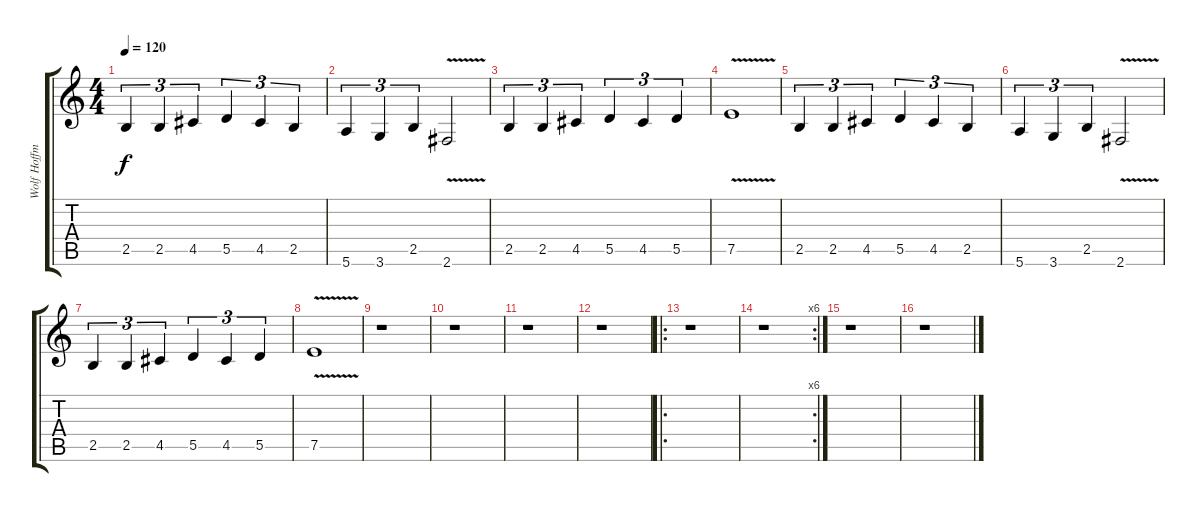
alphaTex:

\track ("Wolf Hoffmann" "Wolf Hoffm") {instrument distortionguitar}
\staff {score tabs}
\tuning (E4 B3 G3 D3 A2 E2) {hide}
\ts (4 4)
\tempo 120
\clef g2
\ks c
2.5.4{tu (3 2) dy f} 2.5.4{tu (3 2)} 4.5.4{tu (3 2)} 5.5.4{tu (3 2)} 4.5.4{tu (3 2)} 2.5.4{tu (3 2)} |
5.6.4{tu (3 2)} 3.6.4{tu (3 2)} 2.5.4{tu (3 2)} 2.6{v}.2 |
2.5.4{tu (3 2)} 2.5.4{tu (3 2)} 4.5.4{tu (3 2)} 5.5.4{tu (3 2)} 4.5.4{tu (3 2)} 5.5.4{tu (3 2)} |
7.5{v}.1 |
2.5.4{tu (3 2)} 2.5.4{tu (3 2)} 4.5.4{tu (3 2)} 5.5.4{tu (3 2)} 4.5.4{tu (3 2)} 2.5.4{tu (3 2)} |
5.6.4{tu (3 2)} 3.6.4{tu (3 2)} 2.5.4{tu (3 2)} 2.6{v}.2 |
2.5.4{tu (3 2)} 2.5.4{tu (3 2)} 4.5.4{tu (3 2)} 5.5.4{tu (3 2)} 4.5.4{tu (3 2)} 5.5.4{tu (3 2)} |
7.5{v}.1 |
r.1 |
r.1 |
r.1 |
r.1 |
\ro
r.1 |
\rc 6
r.1 |
r.1 |
r.1
